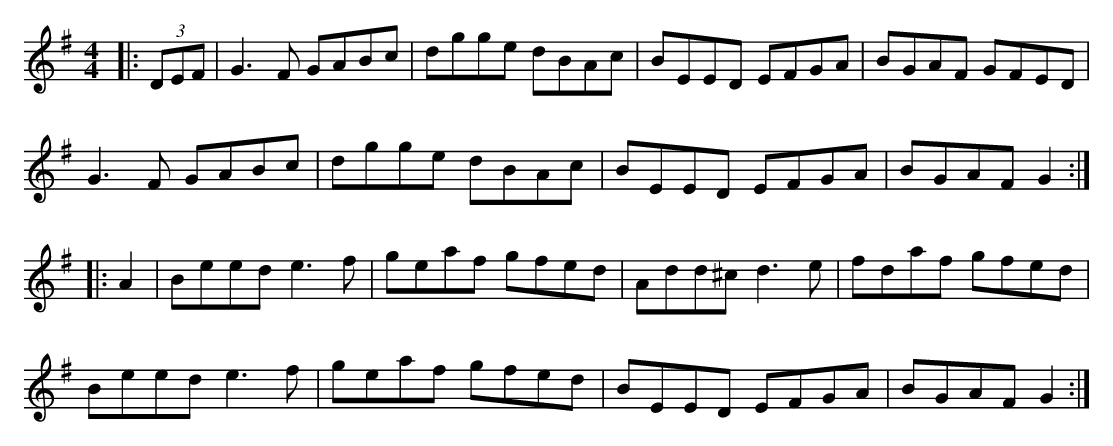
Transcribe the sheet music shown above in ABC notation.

X:1
M:4/4
K:G
|:(3DEF|G3F GABc|dgge dBAc|BEED EFGA|BGAF GFED|
G3F GABc|dgge dBAc|BEED EFGA|BGAF G2:|
|:A2|Beed e3f|geaf gfed|Add^c d3e|fdaf gfed|
Beed e3f|geaf gfed|BEED EFGA|BGAF G2:|
